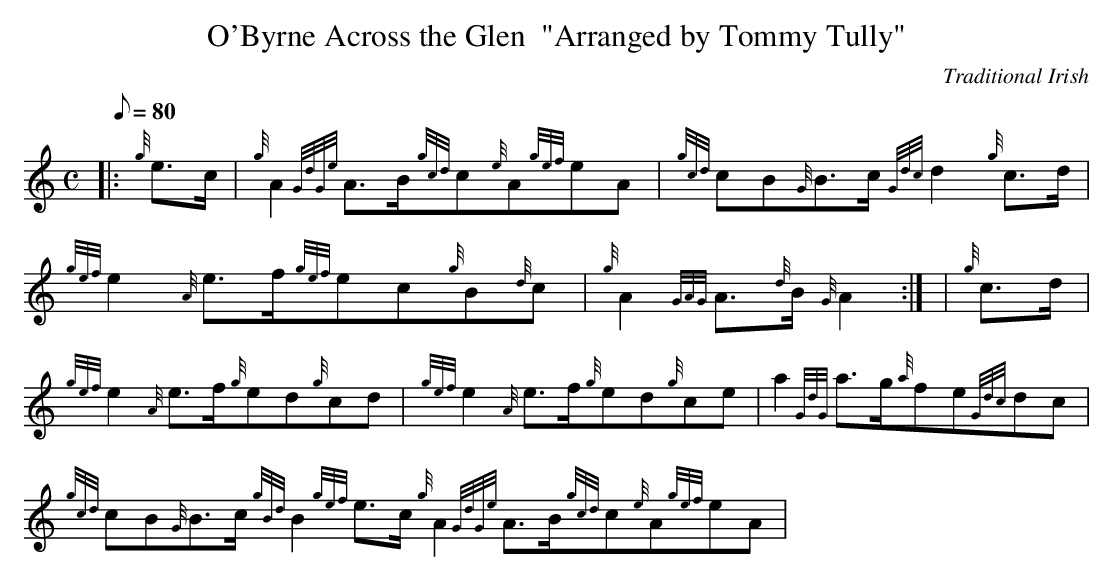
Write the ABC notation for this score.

X:1
T:O'Byrne Across the Glen  "Arranged by Tommy Tully"
M:C
L:1/8
Q:80
C:Traditional Irish
K:HP
|: {g}e3/2c/2 | \
{g}A2{GdGe}A3/2B/2{gcd}c{e}A{gef}eA | \
{gcd}cB{G}B3/2c/2{Gdc}d2{g}c3/2d/2 |
{gef}e2{A}e3/2f/2{gef}ec{g}B{d}c | \
{g}A2{GAG}A3/2{d}B/2{G}A2:| [ | \
{g}c3/2d/2 |
{gef}e2{A}e3/2f/2{g}ed{g}cd | \
{gef}e2{A}e3/2f/2{g}ed{g}ce | \
a2{GdG}a3/2g/2{a}fe{Gdc}dc |
{gcd}cB{G}B3/2c/2{gBd}B2{gef}e3/2c/2{g}A2{GdGe}A3/2B/2{gcd}c{e}A{gef}eA |
